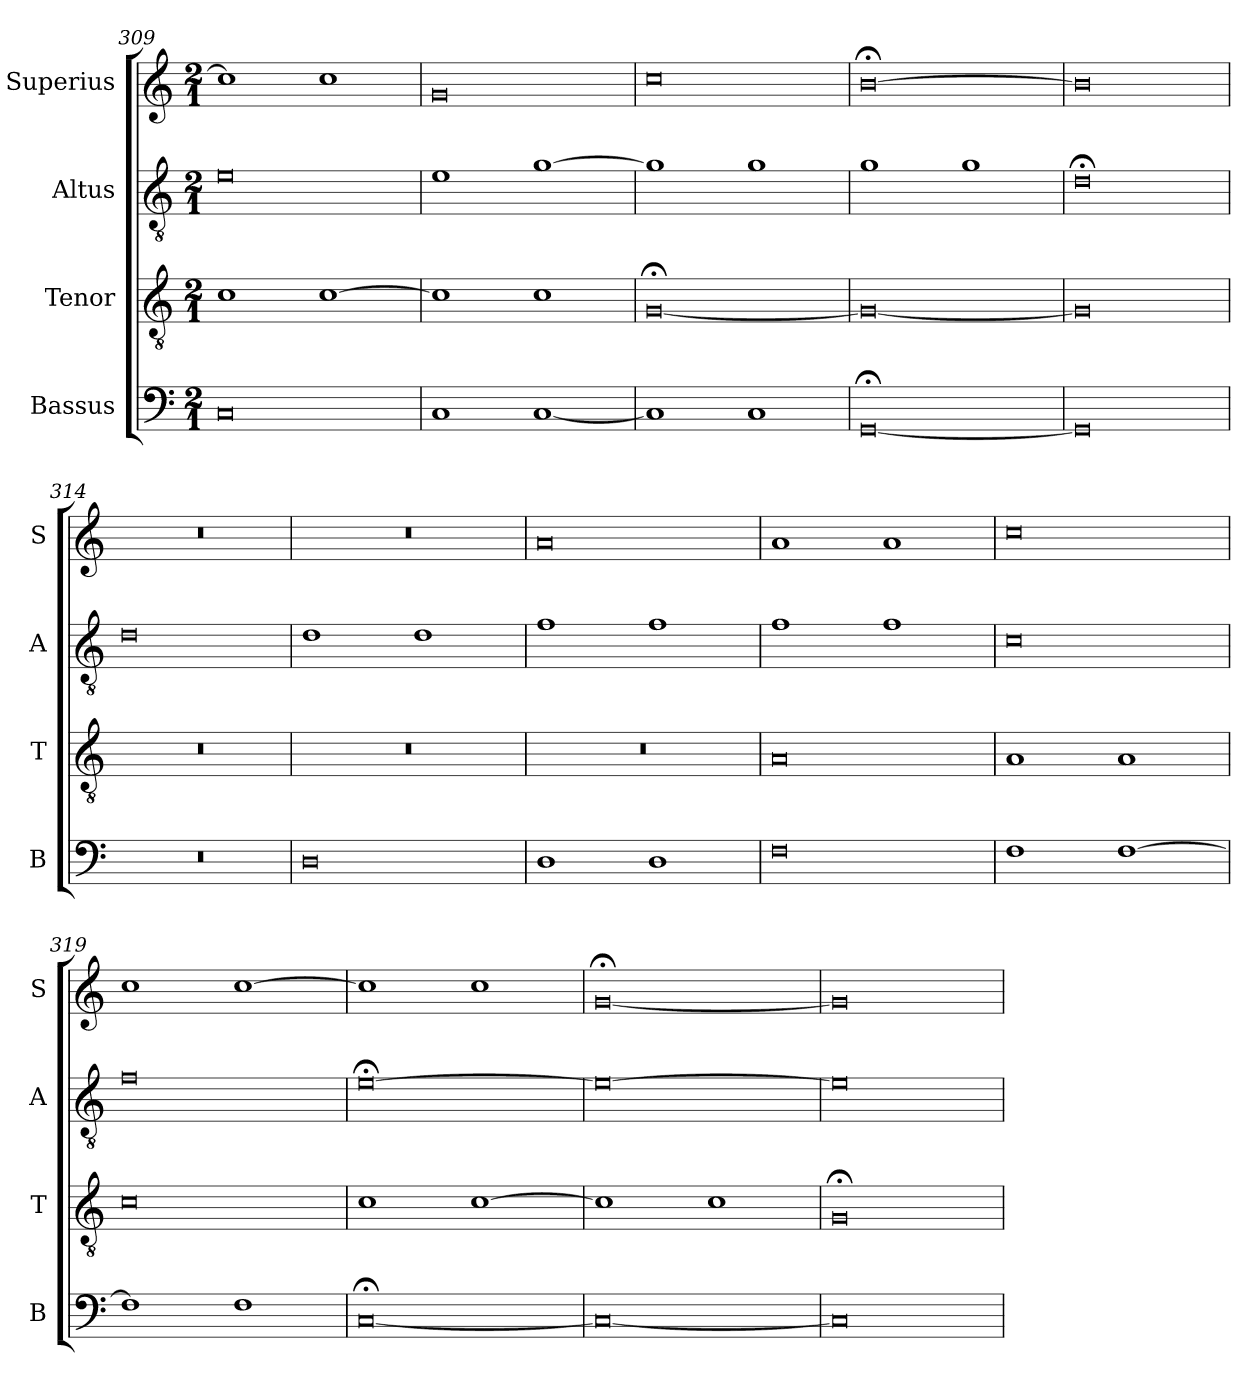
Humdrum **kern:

**kern	**kern	**kern	**kern
*part4	*part3	*part2	*part1
*staff4	*staff3	*staff2	*staff1
*I"Bassus	*I"Tenor	*I"Altus	*I"Superius
*I'B	*I'T	*I'A	*I'S
*clefF4	*clefGv2	*clefGv2	*clefG2
*k[]	*k[]	*k[]	*k[]
*M2/1	*M2/1	*M2/1	*M2/1
=309	=309	=309	=309
0C	1c	0e	1cc]
.	[1c	.	1cc
=310	=310	=310	=310
1C	1c]	1e	0g
[1C	1c	[1g	.
=311	=311	=311	=311
1C]	[0G;<	1g]	0cc
1C	.	1g	.
=312	=312	=312	=312
[0GG;<	0G_	1g	[0b;<
.	.	1g	.
=313	=313	=313	=313
0GG]	0G]	0d;<	0b]
=314	=314	=314	=314
0r	0r	0d	0r
=315	=315	=315	=315
0D	0r	1d	0r
.	.	1d	.
=316	=316	=316	=316
1D	0r	1f	0a
1D	.	1f	.
=317	=317	=317	=317
0F	0A	1f	1a
.	.	1f	1a
=318	=318	=318	=318
1F	1A	0c	0cc
[1F	1A	.	.
=319	=319	=319	=319
1F]	0c	0f	1cc
1F	.	.	[1cc
=320	=320	=320	=320
[0C;<	1c	[0e;<	1cc]
.	[1c	.	1cc
=321	=321	=321	=321
0C_	1c]	0e_	[0g;<
.	1c	.	.
=322	=322	=322	=322
0C]	0G;<	0e]	0g]
=	=	=	=
*-	*-	*-	*-
